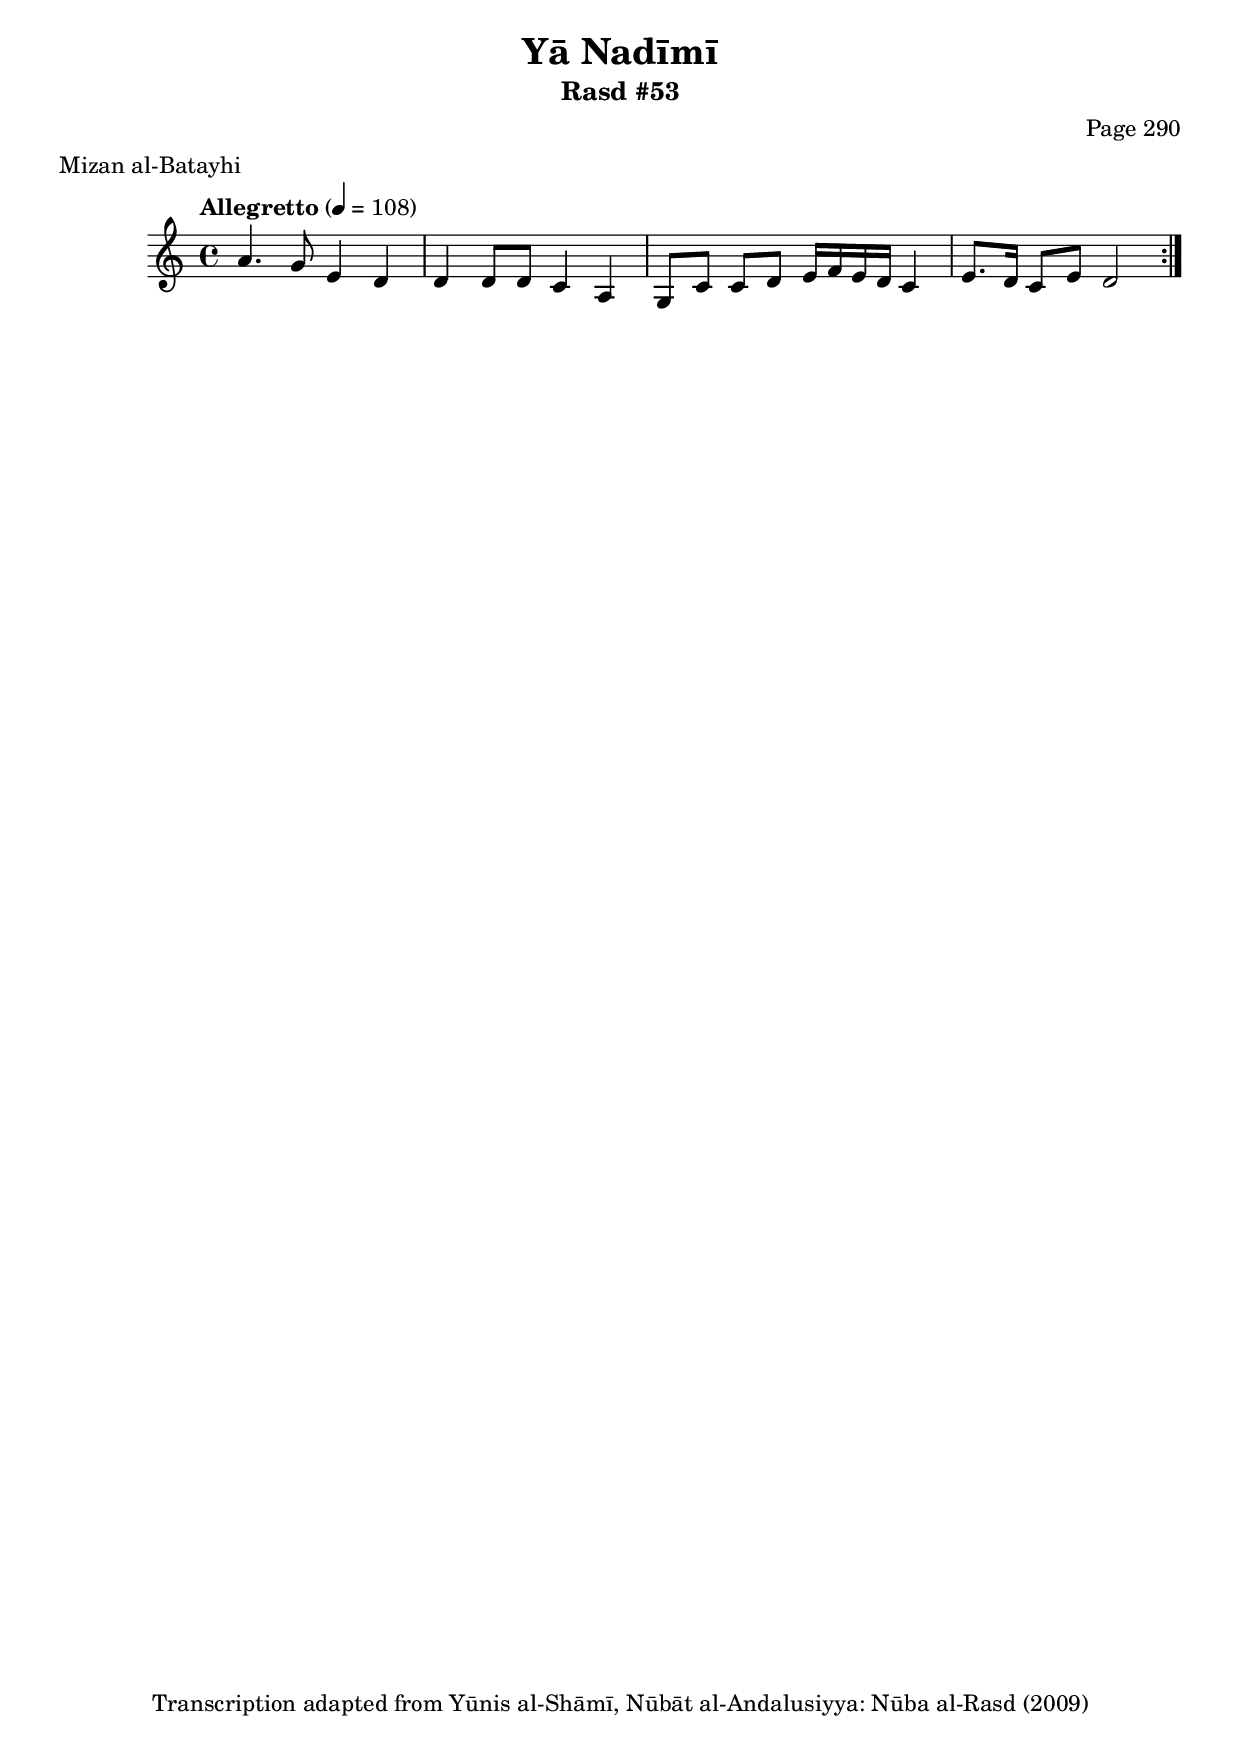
\version "2.18.2"

\header {
	title = "Yā Nadīmī"
	subtitle = "Rasd #53"
	composer = "Page 290"
	meter = "Mizan al-Batayhi"
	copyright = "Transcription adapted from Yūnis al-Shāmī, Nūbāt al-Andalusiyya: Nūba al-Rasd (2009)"
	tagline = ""
}

% VARIABLES

db = \bar "!"
dc = \markup { \right-align { \italic { "D.C. al Fine" } } }
ds = \markup { \right-align { \italic { "D.S. al Fine" } } }
dsalcoda = \markup { \right-align { \italic { "D.S. al Coda" } } }
dcalcoda = \markup { \right-align { \italic { "D.C. al Coda" } } }
fine = \markup { \italic { "Fine" } }
incomplete = \markup { \right-align "Incomplete: missing pages in scan. Following number is likely also missing" }
continue = \markup { \center-align "Continue..." }
segno = \markup { \musicglyph #"scripts.segno" }
coda = \markup { \musicglyph #"scripts.coda" }
error = \markup { { "Wrong number of beats in score" } }
repeaterror = \markup { { "Score appears to be missing repeat" } }
accidentalerror = \markup { { "Unclear accidentals" } }

% TRANSCRIPTION

\score {

	\relative d' {
		\clef "treble"
		\key c \major
		\time 4/4
			\set Timing.beamExceptions = #'()
			\set Timing.baseMoment = #(ly:make-moment 1/4)
			\set Timing.beatStructure = #'(1 1 1 1)
		\tempo "Allegretto" 4 = 108

		\repeat volta 2 {
			a'4. g8 e4 d |
			d4 d8 d c4 a |
			g8 c c d e16 f e d c4 |
			e8. d16 c8 e d2 |
		}

	}

	\layout {}
	\midi {}
}
